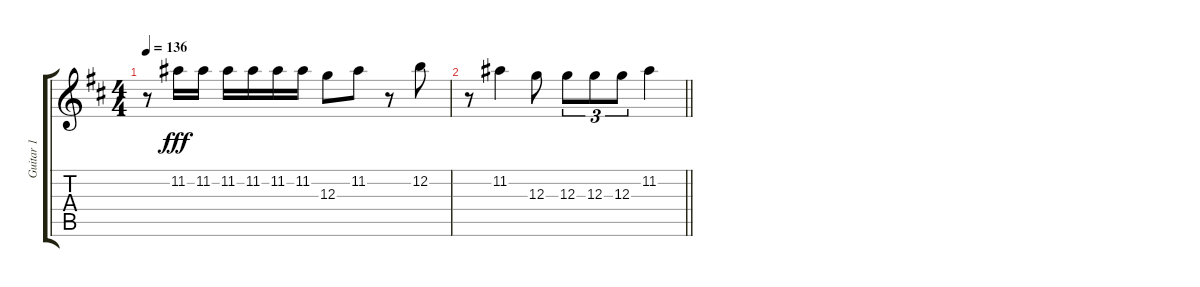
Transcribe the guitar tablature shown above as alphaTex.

\track ("Guitar 1" "Guitar 1") {instrument distortionguitar}
\staff {score tabs}
\tuning (E4 B3 G3 D3 A2 E2) {hide}
\ts (4 4)
\tempo 136
\clef g2
\ks d
r.8{dy fff} 11.2.16 11.2.16 11.2.16 11.2.16 11.2.16 11.2.16 12.3.8 11.2.8 r.8 12.2.8 |
\barLineRight lightlight
r.8 11.2.4 12.3.8 12.3.8{tu (3 2)} 12.3.8{tu (3 2)} 12.3.8{tu (3 2)} 11.2.4
